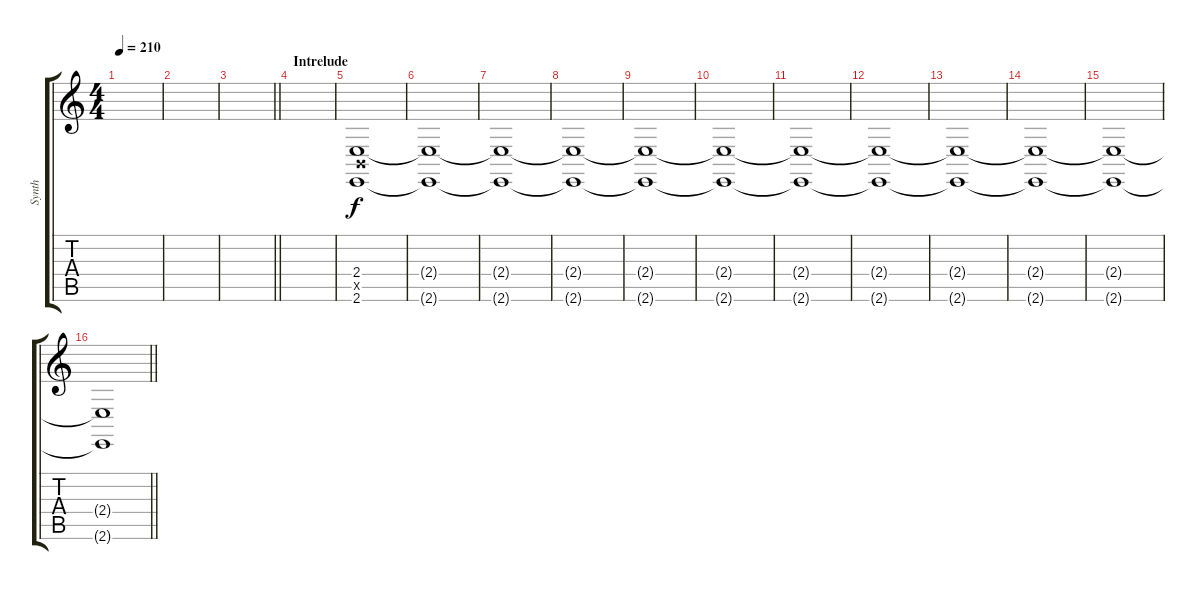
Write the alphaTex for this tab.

\track ("Synth" "Synth") {instrument synthvoice}
\staff {score tabs}
\tuning (E4 B3 G3 D3 A2 D2) {hide}
\ts (4 4)
\tempo 210
\clef g2
\ks c
|
|
\barLineRight lightlight
|
\section ("" "Intrelude")
|
(2.4 2.5{x} 2.6).1{volume 10} |
(2.4{t} 2.6{t}).1 |
(2.4{t} 2.6{t}).1 |
(2.4{t} 2.6{t}).1 |
(2.4{t} 2.6{t}).1 |
(2.4{t} 2.6{t}).1 |
(2.4{t} 2.6{t}).1 |
(2.4{t} 2.6{t}).1 |
(2.4{t} 2.6{t}).1 |
(2.4{t} 2.6{t}).1 |
(2.4{t} 2.6{t}).1 |
\barLineRight lightlight
(2.4{t} 2.6{t}).1
